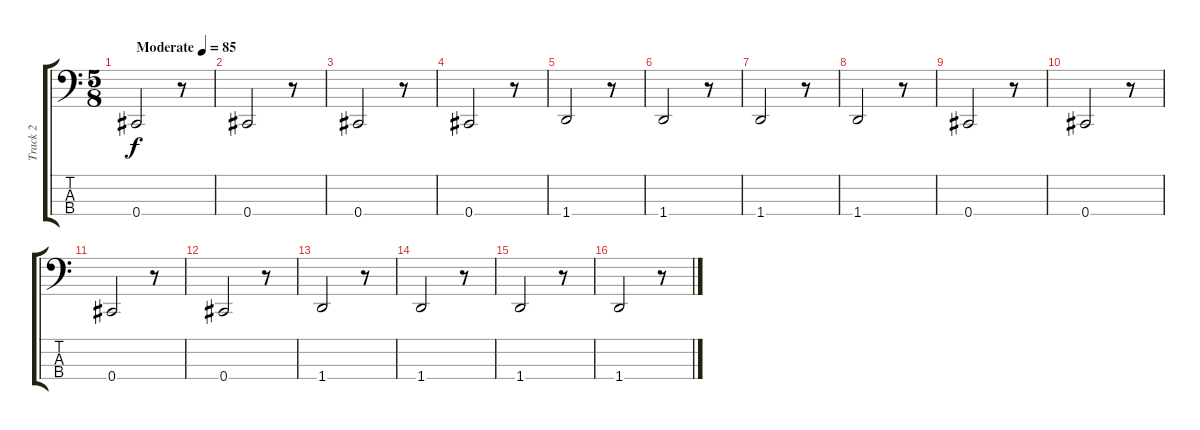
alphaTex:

\track ("Track 2" "Track 2") {instrument electricbassfinger}
\staff {score tabs}
\tuning (E2 B1 Gb1 Db1) {hide}
\ts (5 8)
\tempo (85 "Moderate")
\clef f4
\ks c
0.4.2{dy f instrument electricbassfinger} r.8 |
0.4.2 r.8 |
0.4.2 r.8 |
0.4.2 r.8 |
1.4.2 r.8 |
1.4.2 r.8 |
1.4.2 r.8 |
1.4.2 r.8 |
0.4.2 r.8 |
0.4.2 r.8 |
0.4.2 r.8 |
0.4.2 r.8 |
1.4.2 r.8 |
1.4.2 r.8 |
1.4.2 r.8 |
1.4.2 r.8
